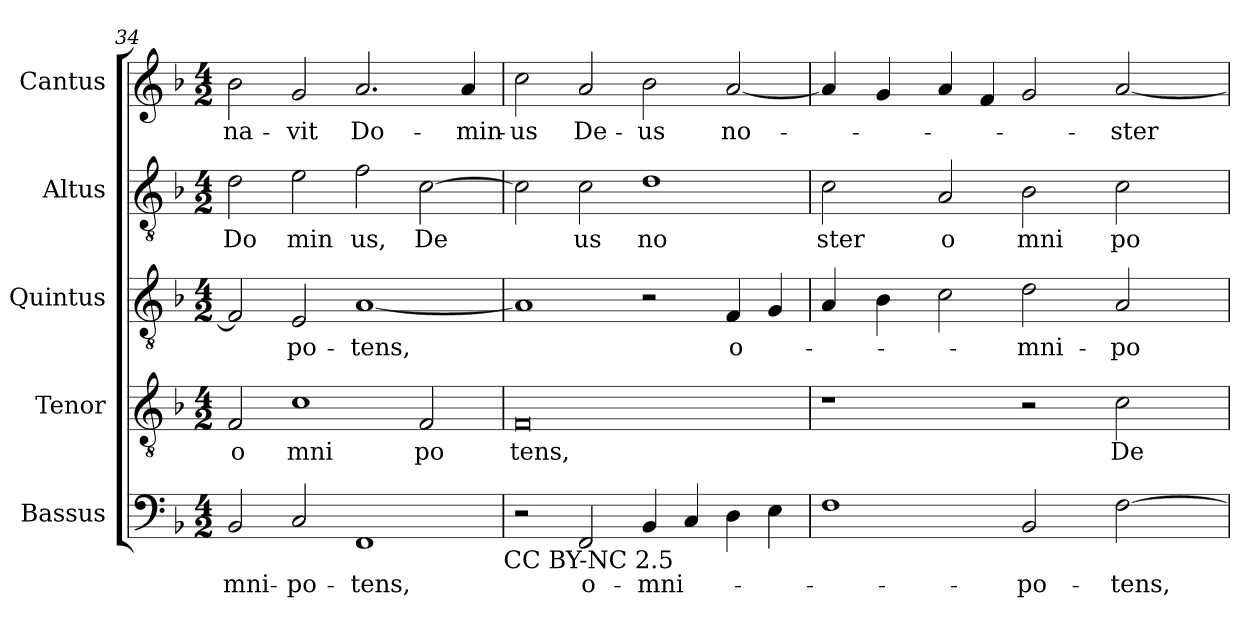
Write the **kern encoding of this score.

**kern	**text	**kern	**text	**kern	**text	**kern	**text	**kern	**text
*part5	*part5	*part4	*part4	*part3	*part3	*part2	*part2	*part1	*part1
*staff5	*staff5	*staff4	*staff4	*staff3	*staff3	*staff2	*staff2	*staff1	*staff1
*I"Bassus	*	*I"Tenor	*	*I"Quintus	*	*I"Altus	*	*I"Cantus	*
*clefF4	*	*clefGv2	*	*clefGv2	*	*clefGv2	*	*clefG2	*
*k[b-]	*	*k[b-]	*	*k[b-]	*	*k[b-]	*	*k[b-]	*
*F:	*	*F:	*	*F:	*	*F:	*	*F:	*
*M4/2	*	*M4/2	*	*M4/2	*	*M4/2	*	*M4/2	*
=34	=34	=34	=34	=34	=34	=34	=34	=34	=34
!	!LO:LY:b:cj	!	!LO:LY:b:cj	!	!	!	!LO:LY:b:cj	!	!LO:LY:b:cj
2BB-/	-mni-	2F/	o	2F/]	.	2d\	Do	2b-\	-na-
!	!LO:LY:b:cj	!	!LO:LY:b:cj	!	!LO:LY:b:cj	!	!LO:LY:b:cj	!	!LO:LY:b:cj
2C/	-po-	1c	mni	2E/	-po-	2e\	min	2g/	-vit
!	!LO:LY:b:cj	!	!	!	!LO:LY:b	!	!LO:LY:b:cj	!	!LO:LY:b:cj
1FF	-tens,	.	.	[<1A	-tens,	2f\	us,	2.a/	Do-
!	!	!	!LO:LY:b:cj	!	!	!	!LO:LY:b	!	!
.	.	2F/	po	.	.	[>2c\	De	.	.
!	!	!	!	!	!	!	!	!	!LO:LY:b:cj
.	.	.	.	.	.	.	.	4a/	-min-
!LO:TX:b:t=CC BY-NC 2.5	!	!	!	!	!	!	!	!	!
=35	=35	=35	=35	=35	=35	=35	=35	=35	=35
!	!	!	!LO:LY:b:cj	!	!	!	!	!	!LO:LY:b:cj
2r	.	0F	tens,	1A]	.	2c\]	.	2cc\	-us
!	!LO:LY:b:cj	!	!	!	!	!	!LO:LY:b:cj	!	!LO:LY:b:cj
2FF/	o-	.	.	.	.	2c\	us	2a/	De-
!	!LO:LY:b	!	!	!	!	!	!LO:LY:b:cj	!	!LO:LY:b:cj
4BB-/	-mni-	.	.	2r	.	1d	no	2b-\	-us
4C/	.	.	.	.	.	.	.	.	.
!	!	!	!	!	!LO:LY:b:cj	!	!	!	!LO:LY:b:cj
4D\	.	.	.	4F/	o-	.	.	[>2a/	no-
4E\	.	.	.	4G/	.	.	.	.	.
!!LO:PB:g=z
=36	=36	=36	=36	=36	=36	=36	=36	=36	=36
!	!	!	!	!	!	!	!LO:LY:b:cj	!	!
*^	*	*	*	*^	*	*	*	*^	*
1F	4ryy	.	1r	.	4A/	4ryy	.	2c\	ster	4a/]	8ryy	.
.	.	.	.	.	.	.	.	.	.	.	1...ryy	.
.	16.ryy	.	.	.	4B-\	32.ryy	.	.	.	4g/	.	.
.	.	.	.	.	.	1ryy	.	.	.	.	.	.
.	1ryy	.	.	.	.	.	.	.	.	.	.	.
!	!	!	!	!	!	!	!	!	!LO:LY:b:cj	!	!	!
.	.	.	.	.	2c\	.	.	2A/	o	4a/	.	.
.	.	.	.	.	.	.	.	.	.	4f/	.	.
!	!	!LO:LY:b:cj	!	!	!	!	!LO:LY:b:cj	!	!LO:LY:b:cj	!	!	!
2BB-/	.	-po-	2r	.	2d\	.	-mni-	2B-\	mni	2g/	.	.
.	.	.	.	.	.	2ryy	.	.	.	.	.	.
.	2ryy	.	.	.	.	.	.	.	.	.	.	.
!	!	!LO:LY:b	!	!LO:LY:b	!	!	!LO:LY:b:cj	!	!LO:LY:b:cj	!	!	!LO:LY:b
[>2F\	.	-tens,	2c\	De	2A/	.	-po-	2c\	po	[<2a/	.	-ster
.	.	.	.	.	.	8ryy	.	.	.	.	.	.
.	8ryy	.	.	.	.	.	.	.	.	.	.	.
.	.	.	.	.	.	16ryy	.	.	.	.	.	.
.	32ryy	.	.	.	.	.	.	.	.	.	.	.
.	.	.	.	.	.	64ryy	.	.	.	.	.	.
*v	*v	*	*	*	*v	*v	*	*	*	*v	*v	*
=	=	=	=	=	=	=	=	=	=
*-	*-	*-	*-	*-	*-	*-	*-	*-	*-
